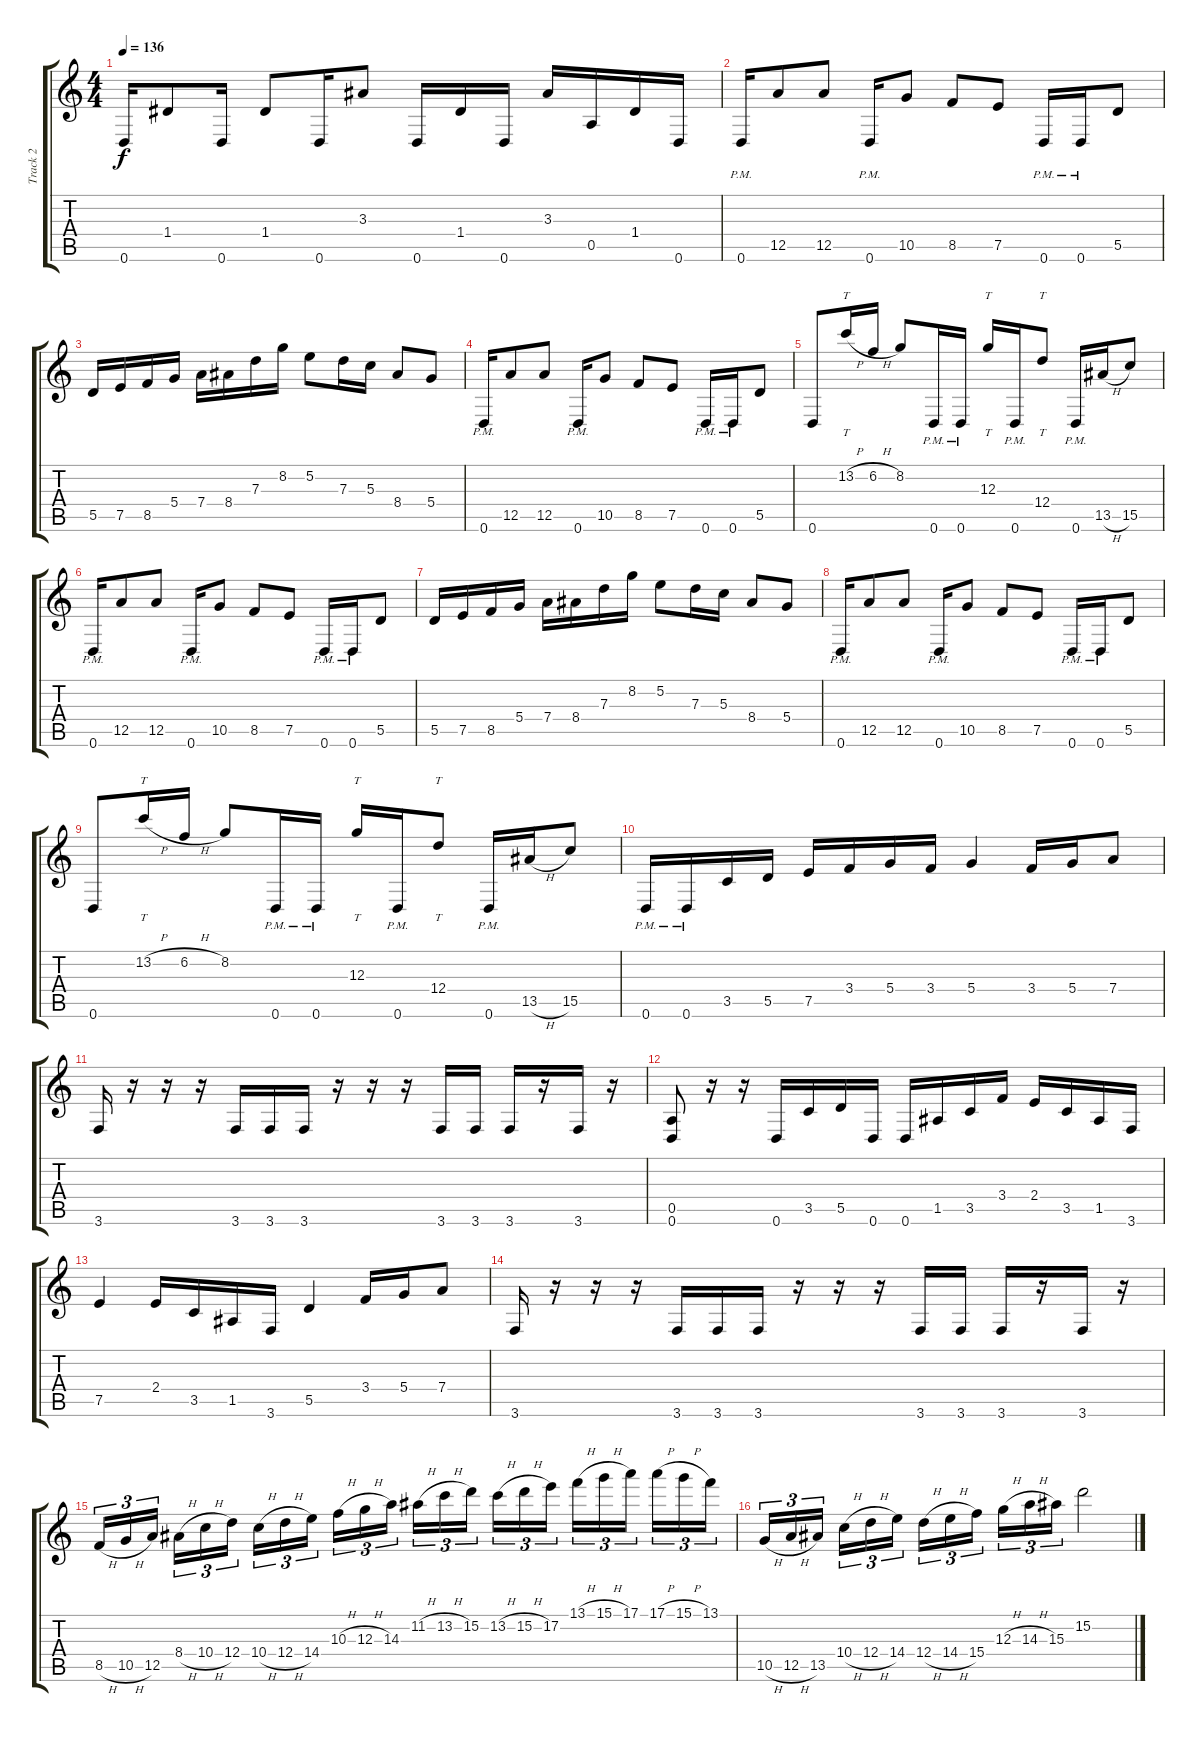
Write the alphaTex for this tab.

\track ("Track 2" "Track 2") {instrument overdrivenguitar}
\staff {score tabs}
\tuning (E4 B3 G3 D3 A2 D2) {hide}
\ts (4 4)
\tempo 136
\clef g2
\ks c
0.6.16{dy f} 1.4.8 0.6.16 1.4.8 0.6.16 3.3.8 0.6.16 1.4.16 0.6.16 3.3.16 0.5.16 1.4.16 0.6.16 |
0.6{pm}.16 12.5.8 12.5.8 0.6{pm}.16 10.5.8 8.5.8 7.5.8 0.6{pm}.16 0.6{pm}.16 5.5.8 |
5.5.16 7.5.16 8.5.16 5.4.16 7.4.16 8.4.16 7.3.16 8.2.16 5.2.8 7.3.16 5.3.16 8.4.8 5.4.8 |
0.6{pm}.16 12.5.8 12.5.8 0.6{pm}.16 10.5.8 8.5.8 7.5.8 0.6{pm}.16 0.6{pm}.16 5.5.8 |
0.6.8 13.2{h}.16{tt} 6.2{h}.16 8.2.8 0.6{pm}.16 0.6{pm}.16 12.3.16{tt} 0.6{pm}.16 12.4.8{tt} 0.6{pm}.16 13.5{h}.16 15.5.8 |
0.6{pm}.16 12.5.8 12.5.8 0.6{pm}.16 10.5.8 8.5.8 7.5.8 0.6{pm}.16 0.6{pm}.16 5.5.8 |
5.5.16 7.5.16 8.5.16 5.4.16 7.4.16 8.4.16 7.3.16 8.2.16 5.2.8 7.3.16 5.3.16 8.4.8 5.4.8 |
0.6{pm}.16 12.5.8 12.5.8 0.6{pm}.16 10.5.8 8.5.8 7.5.8 0.6{pm}.16 0.6{pm}.16 5.5.8 |
0.6.8 13.2{h}.16{tt} 6.2{h}.16 8.2.8 0.6{pm}.16 0.6{pm}.16 12.3.16{tt} 0.6{pm}.16 12.4.8{tt} 0.6{pm}.16 13.5{h}.16 15.5.8 |
0.6{pm}.16 0.6{pm}.16 3.5.16 5.5.16 7.5.16 3.4.16 5.4.16 3.4.16 5.4.4 3.4.16 5.4.16 7.4.8 |
3.6.16 r.16 r.16 r.16 3.6.16 3.6.16 3.6.16 r.16 r.16 r.16 3.6.16 3.6.16 3.6.16 r.16 3.6.16 r.16 |
(0.5 0.6).8 r.16 r.16 0.6.16 3.5.16 5.5.16 0.6.16 0.6.16 1.5.16 3.5.16 3.4.16 2.4.16 3.5.16 1.5.16 3.6.16 |
7.5.4 2.4.16 3.5.16 1.5.16 3.6.16 5.5.4 3.4.16 5.4.16 7.4.8 |
3.6.16 r.16 r.16 r.16 3.6.16 3.6.16 3.6.16 r.16 r.16 r.16 3.6.16 3.6.16 3.6.16 r.16 3.6.16 r.16 |
8.5{h}.16{tu (3 2)} 10.5{h}.16{tu (3 2)} 12.5.16{tu (3 2) beam splitsecondary} 8.4{h}.16{tu (3 2)} 10.4{h}.16{tu (3 2)} 12.4.16{tu (3 2)} 10.4{h}.16{tu (3 2)} 12.4{h}.16{tu (3 2)} 14.4.16{tu (3 2) beam splitsecondary} 10.3{h}.16{tu (3 2)} 12.3{h}.16{tu (3 2)} 14.3.16{tu (3 2)} 11.2{h}.16{tu (3 2)} 13.2{h}.16{tu (3 2)} 15.2.16{tu (3 2) beam splitsecondary} 13.2{h}.16{tu (3 2)} 15.2{h}.16{tu (3 2)} 17.2.16{tu (3 2)} 13.1{h}.16{tu (3 2)} 15.1{h}.16{tu (3 2)} 17.1.16{tu (3 2) beam splitsecondary} 17.1{h}.16{tu (3 2)} 15.1{h}.16{tu (3 2)} 13.1.16{tu (3 2)} |
10.5{h}.16{tu (3 2)} 12.5{h}.16{tu (3 2)} 13.5.16{tu (3 2) beam splitsecondary} 10.4{h}.16{tu (3 2)} 12.4{h}.16{tu (3 2)} 14.4.16{tu (3 2)} 12.4{h}.16{tu (3 2)} 14.4{h}.16{tu (3 2)} 15.4.16{tu (3 2) beam splitsecondary} 12.3{h}.16{tu (3 2)} 14.3{h}.16{tu (3 2)} 15.3.16{tu (3 2)} 15.2.2
